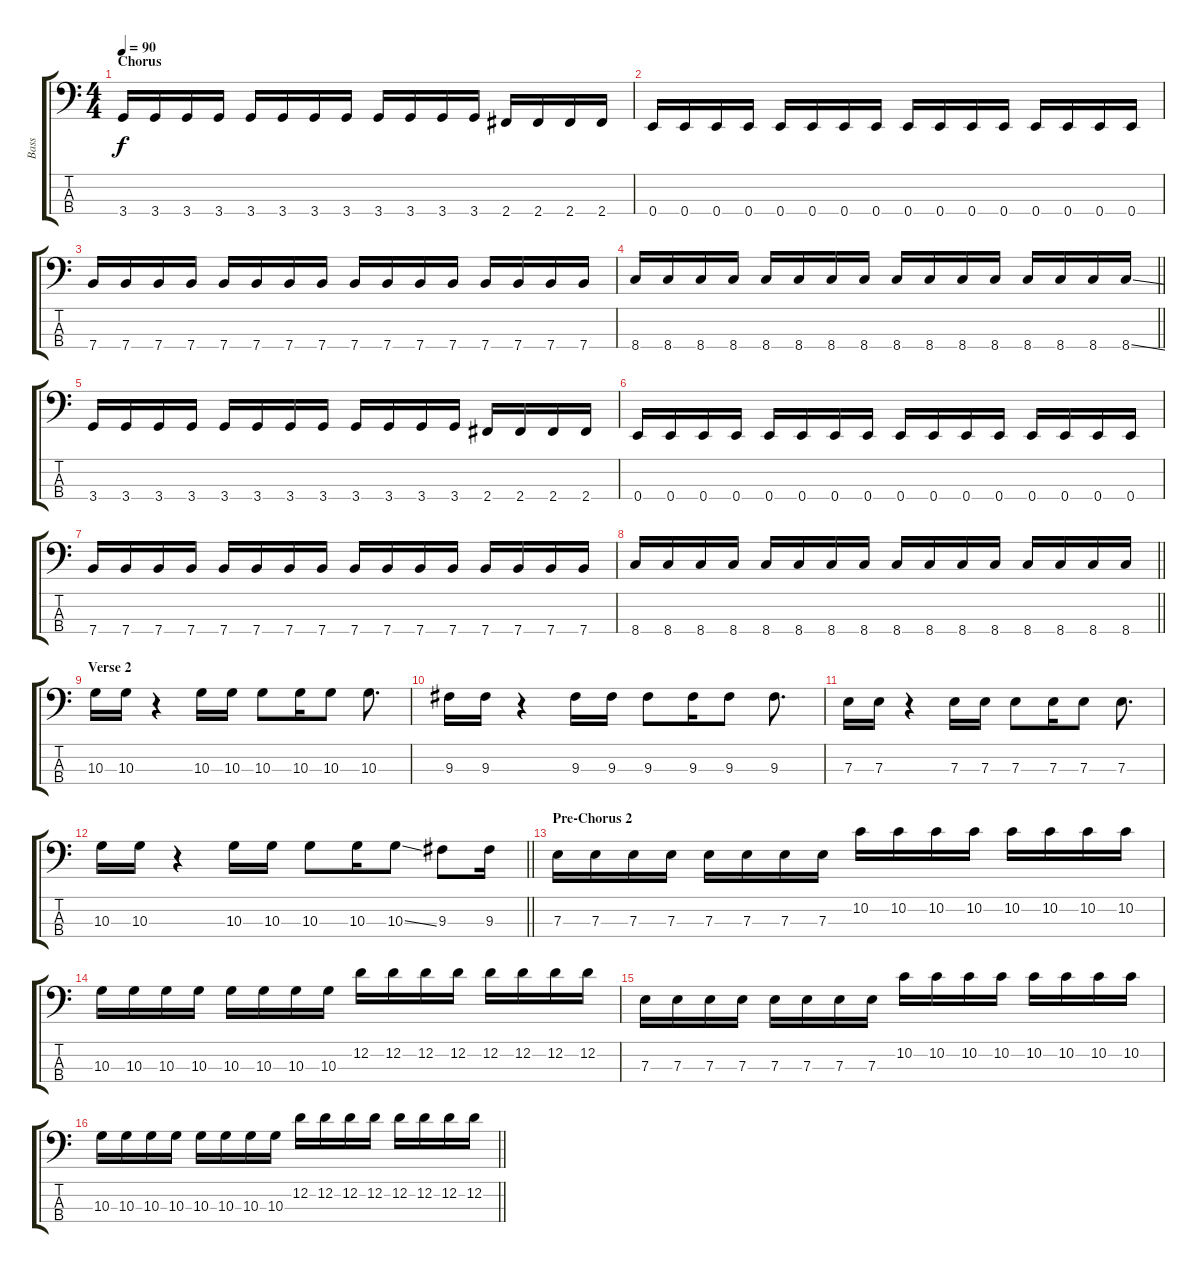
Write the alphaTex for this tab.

\track ("Bass" "Bass") {instrument electricbassfinger}
\staff {score tabs}
\tuning (G2 D2 A1 E1) {hide}
\ts (4 4)
\section ("" "Chorus")
\tempo 90
\clef f4
\ks c
3.4.16{dy f} 3.4.16 3.4.16 3.4.16 3.4.16 3.4.16 3.4.16 3.4.16 3.4.16 3.4.16 3.4.16 3.4.16 2.4.16 2.4.16 2.4.16 2.4.16 |
0.4.16 0.4.16 0.4.16 0.4.16 0.4.16 0.4.16 0.4.16 0.4.16 0.4.16 0.4.16 0.4.16 0.4.16 0.4.16 0.4.16 0.4.16 0.4.16 |
7.4.16 7.4.16 7.4.16 7.4.16 7.4.16 7.4.16 7.4.16 7.4.16 7.4.16 7.4.16 7.4.16 7.4.16 7.4.16 7.4.16 7.4.16 7.4.16 |
\barLineRight lightlight
8.4.16 8.4.16 8.4.16 8.4.16 8.4.16 8.4.16 8.4.16 8.4.16 8.4.16 8.4.16 8.4.16 8.4.16 8.4.16 8.4.16 8.4.16 8.4{ss}.16 |
3.4.16 3.4.16 3.4.16 3.4.16 3.4.16 3.4.16 3.4.16 3.4.16 3.4.16 3.4.16 3.4.16 3.4.16 2.4.16 2.4.16 2.4.16 2.4.16 |
0.4.16 0.4.16 0.4.16 0.4.16 0.4.16 0.4.16 0.4.16 0.4.16 0.4.16 0.4.16 0.4.16 0.4.16 0.4.16 0.4.16 0.4.16 0.4.16 |
7.4.16 7.4.16 7.4.16 7.4.16 7.4.16 7.4.16 7.4.16 7.4.16 7.4.16 7.4.16 7.4.16 7.4.16 7.4.16 7.4.16 7.4.16 7.4.16 |
\barLineRight lightlight
8.4.16 8.4.16 8.4.16 8.4.16 8.4.16 8.4.16 8.4.16 8.4.16 8.4.16 8.4.16 8.4.16 8.4.16 8.4.16 8.4.16 8.4.16 8.4.16 |
\section ("" "Verse 2")
10.3.16 10.3.16 r.4 10.3.16 10.3.16 10.3.8 10.3.16 10.3.8 10.3.8{d} |
9.3.16 9.3.16 r.4 9.3.16 9.3.16 9.3.8 9.3.16 9.3.8 9.3.8{d} |
7.3.16 7.3.16 r.4 7.3.16 7.3.16 7.3.8 7.3.16 7.3.8 7.3.8{d} |
\barLineRight lightlight
10.3.16 10.3.16 r.4 10.3.16 10.3.16 10.3.8 10.3.16 10.3{ss}.8 9.3.8 9.3.16 |
\section ("" "Pre-Chorus 2")
7.3.16 7.3.16 7.3.16 7.3.16 7.3.16 7.3.16 7.3.16 7.3.16 10.2.16 10.2.16 10.2.16 10.2.16 10.2.16 10.2.16 10.2.16 10.2.16 |
10.3.16 10.3.16 10.3.16 10.3.16 10.3.16 10.3.16 10.3.16 10.3.16 12.2.16 12.2.16 12.2.16 12.2.16 12.2.16 12.2.16 12.2.16 12.2.16 |
7.3.16 7.3.16 7.3.16 7.3.16 7.3.16 7.3.16 7.3.16 7.3.16 10.2.16 10.2.16 10.2.16 10.2.16 10.2.16 10.2.16 10.2.16 10.2.16 |
\barLineRight lightlight
10.3.16 10.3.16 10.3.16 10.3.16 10.3.16 10.3.16 10.3.16 10.3.16 12.2.16 12.2.16 12.2.16 12.2.16 12.2.16 12.2.16 12.2.16 12.2.16
